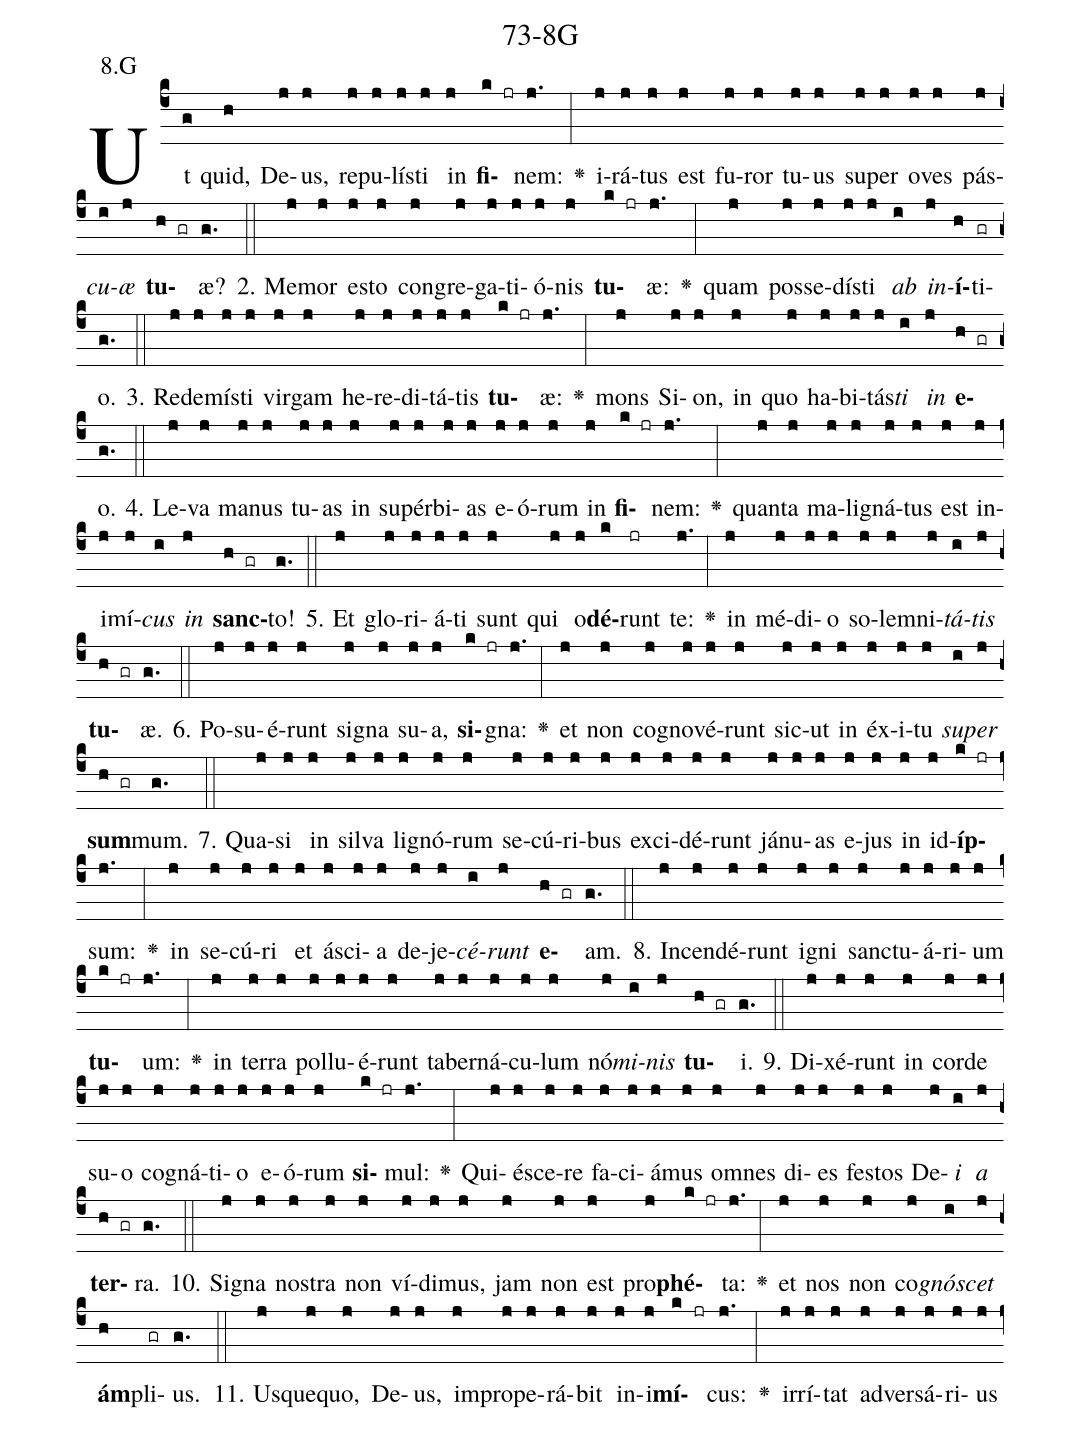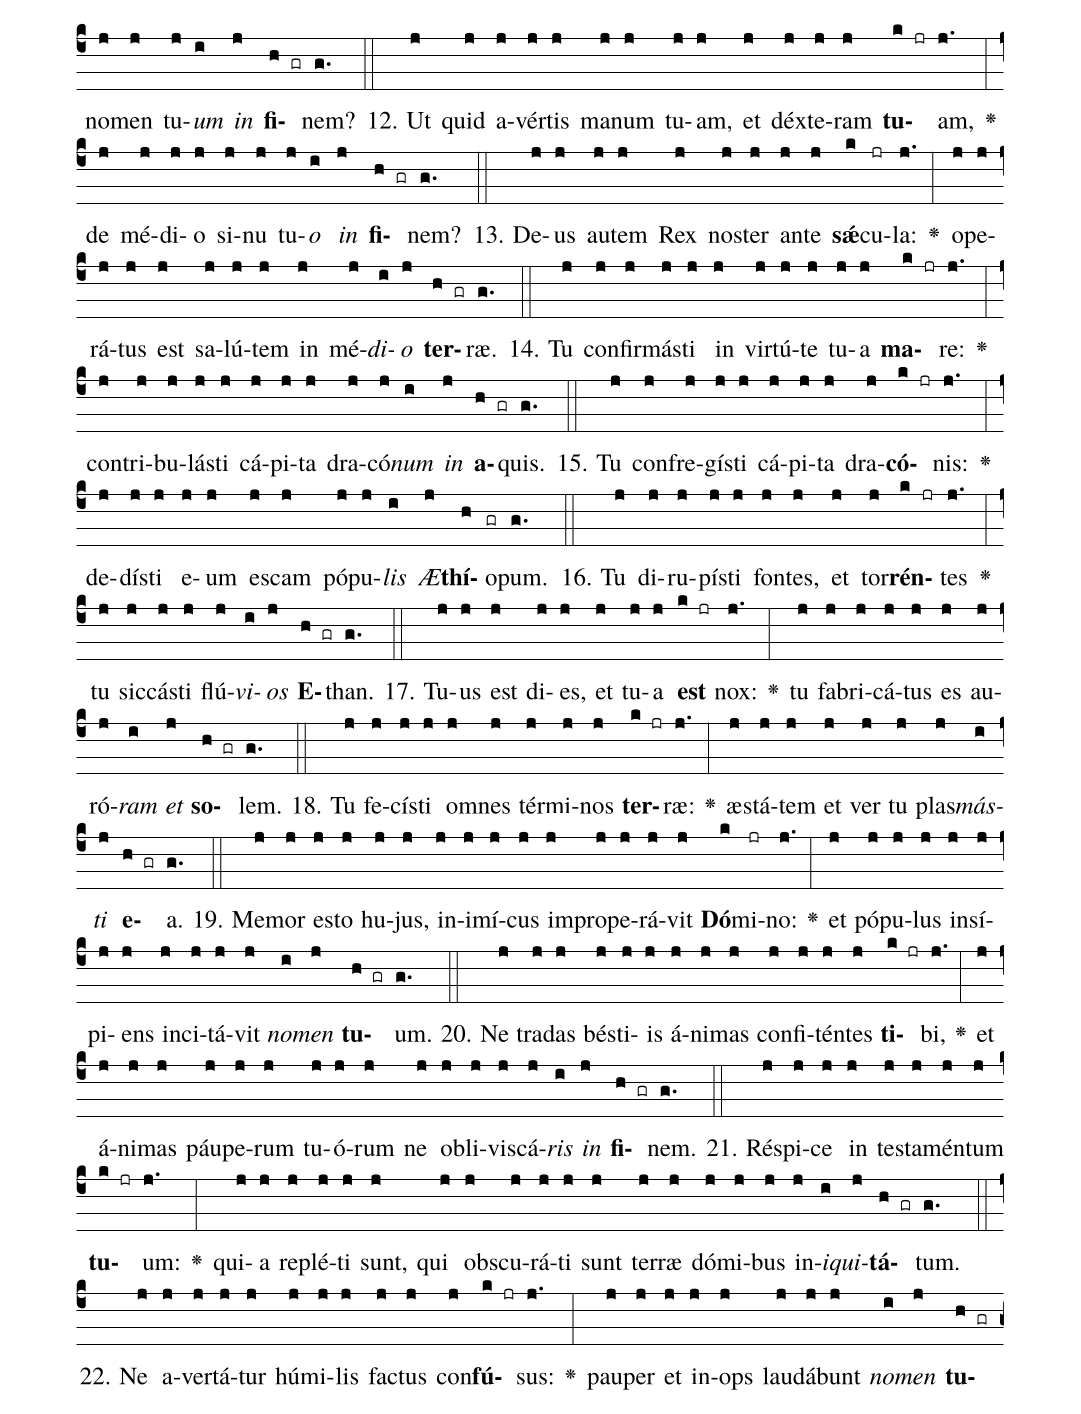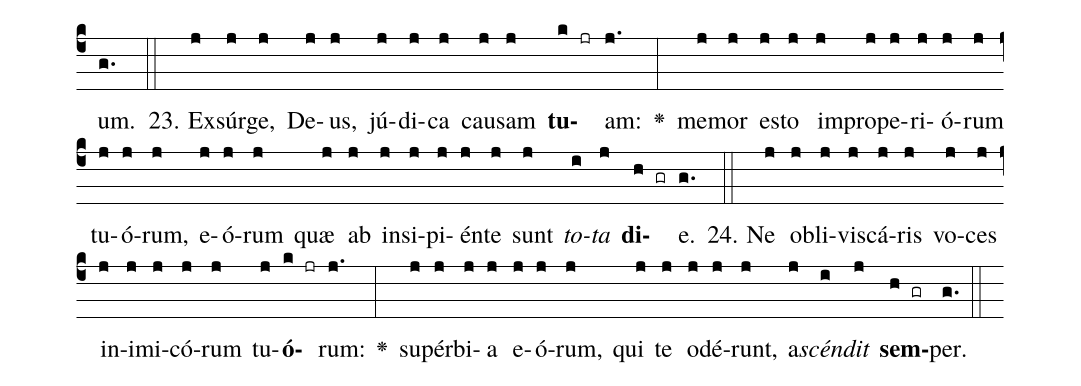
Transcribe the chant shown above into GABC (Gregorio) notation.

name: 73-8G;
annotation: 8.G;
%%
(c4)Ut(g) quid,(h) De(j)us,(j) re(j)pu(j)lís(j)ti(j) in(j) <b>fi</b>(k jr)nem:(j.) <v>\greheightstar</v>(:) i(j)rá(j)tus(j) est(j) fu(j)ror(j) tu(j)us(j) su(j)per(j) o(j)ves(j) pás(j)<i>cu</i>(i)<i>æ</i>(j) <b>tu</b>(h gr)æ?(g.) (::)
2. Me(j)mor(j) es(j)to(j) con(j)gre(j)ga(j)ti(j)ó(j)nis(j) <b>tu</b>(k jr)æ:(j.) <v>\greheightstar</v>(:) quam(j) pos(j)se(j)dís(j)ti(j) <i>ab</i>(i) <i>in</i>(j)<b>í</b>(h)ti(gr)o.(g.) (::)
3. Red(j)e(j)mís(j)ti(j) vir(j)gam(j) he(j)re(j)di(j)tá(j)tis(j) <b>tu</b>(k jr)æ:(j.) <v>\greheightstar</v>(:) mons(j) Si(j)on,(j) in(j) quo(j) ha(j)bi(j)tás(j)<i>ti</i>(i) <i>in</i>(j) <b>e</b>(h gr)o.(g.) (::)
4. Le(j)va(j) ma(j)nus(j) tu(j)as(j) in(j) su(j)pér(j)bi(j)as(j) e(j)ó(j)rum(j) in(j) <b>fi</b>(k jr)nem:(j.) <v>\greheightstar</v>(:) quan(j)ta(j) ma(j)li(j)gná(j)tus(j) est(j) in(j)i(j)mí(j)<i>cus</i>(i) <i>in</i>(j) <b>sanc</b>(h gr)to!(g.) (::)
5. Et(j) glo(j)ri(j)á(j)ti(j) sunt(j) qui(j) o(j)<b>dé</b>(k)runt(jr) te:(j.) <v>\greheightstar</v>(:) in(j) mé(j)di(j)o(j) so(j)lem(j)ni(j)<i>tá</i>(i)<i>tis</i>(j) <b>tu</b>(h gr)æ.(g.) (::)
6. Po(j)su(j)é(j)runt(j) si(j)gna(j) su(j)a,(j) <b>si</b>(k jr)gna:(j.) <v>\greheightstar</v>(:) et(j) non(j) co(j)gno(j)vé(j)runt(j) sic(j)ut(j) in(j) éx(j)i(j)tu(j) <i>su</i>(i)<i>per</i>(j) <b>sum</b>(h gr)mum.(g.) (::)
7. Qua(j)si(j) in(j) sil(j)va(j) li(j)gnó(j)rum(j) se(j)cú(j)ri(j)bus(j) ex(j)ci(j)dé(j)runt(j) já(j)nu(j)as(j) e(j)jus(j) in(j) id(j)<b>íp</b>(k jr)sum:(j.) <v>\greheightstar</v>(:) in(j) se(j)cú(j)ri(j) et(j) á(j)sci(j)a(j) de(j)je(j)<i>cé</i>(i)<i>runt</i>(j) <b>e</b>(h gr)am.(g.) (::)
8. In(j)cen(j)dé(j)runt(j) i(j)gni(j) sanc(j)tu(j)á(j)ri(j)um(j) <b>tu</b>(k jr)um:(j.) <v>\greheightstar</v>(:) in(j) ter(j)ra(j) pol(j)lu(j)é(j)runt(j) ta(j)ber(j)ná(j)cu(j)lum(j) nó(j)<i>mi</i>(i)<i>nis</i>(j) <b>tu</b>(h gr)i.(g.) (::)
9. Di(j)xé(j)runt(j) in(j) cor(j)de(j) su(j)o(j) co(j)gná(j)ti(j)o(j) e(j)ó(j)rum(j) <b>si</b>(k jr)mul:(j.) <v>\greheightstar</v>(:) Qui(j)é(j)sce(j)re(j) fa(j)ci(j)á(j)mus(j) om(j)nes(j) di(j)es(j) fes(j)tos(j) De(j)<i>i</i>(i) <i>a</i>(j) <b>ter</b>(h gr)ra.(g.) (::)
10. Si(j)gna(j) nos(j)tra(j) non(j) ví(j)di(j)mus,(j) jam(j) non(j) est(j) pro(j)<b>phé</b>(k jr)ta:(j.) <v>\greheightstar</v>(:) et(j) nos(j) non(j) co(j)<i>gnó</i>(i)<i>scet</i>(j) <b>ám</b>(h)pli(gr)us.(g.) (::)
11. Us(j)que(j)quo,(j) De(j)us,(j) im(j)pro(j)pe(j)rá(j)bit(j) in(j)i(j)<b>mí</b>(k jr)cus:(j.) <v>\greheightstar</v>(:) ir(j)rí(j)tat(j) ad(j)ver(j)sá(j)ri(j)us(j) no(j)men(j) tu(j)<i>um</i>(i) <i>in</i>(j) <b>fi</b>(h gr)nem?(g.) (::)
12. Ut(j) quid(j) a(j)vér(j)tis(j) ma(j)num(j) tu(j)am,(j) et(j) déx(j)te(j)ram(j) <b>tu</b>(k jr)am,(j.) <v>\greheightstar</v>(:) de(j) mé(j)di(j)o(j) si(j)nu(j) tu(j)<i>o</i>(i) <i>in</i>(j) <b>fi</b>(h gr)nem?(g.) (::)
13. De(j)us(j) au(j)tem(j) Rex(j) nos(j)ter(j) an(j)te(j) <b>sǽ</b>(k)cu(jr)la:(j.) <v>\greheightstar</v>(:) o(j)pe(j)rá(j)tus(j) est(j) sa(j)lú(j)tem(j) in(j) mé(j)<i>di</i>(i)<i>o</i>(j) <b>ter</b>(h gr)ræ.(g.) (::)
14. Tu(j) con(j)fir(j)más(j)ti(j) in(j) vir(j)tú(j)te(j) tu(j)a(j) <b>ma</b>(k jr)re:(j.) <v>\greheightstar</v>(:) con(j)tri(j)bu(j)lás(j)ti(j) cá(j)pi(j)ta(j) dra(j)có(j)<i>num</i>(i) <i>in</i>(j) <b>a</b>(h gr)quis.(g.) (::)
15. Tu(j) con(j)fre(j)gís(j)ti(j) cá(j)pi(j)ta(j) dra(j)<b>có</b>(k jr)nis:(j.) <v>\greheightstar</v>(:) de(j)dís(j)ti(j) e(j)um(j) es(j)cam(j) pó(j)pu(j)<i>lis</i>(i) <i>Æ</i>(j)<b>thí</b>(h)o(gr)pum.(g.) (::)
16. Tu(j) di(j)ru(j)pís(j)ti(j) fon(j)tes,(j) et(j) tor(j)<b>rén</b>(k jr)tes(j.) <v>\greheightstar</v>(:) tu(j) sic(j)cás(j)ti(j) flú(j)<i>vi</i>(i)<i>os</i>(j) <b>E</b>(h gr)than.(g.) (::)
17. Tu(j)us(j) est(j) di(j)es,(j) et(j) tu(j)a(j) <b>est</b>(k jr) nox:(j.) <v>\greheightstar</v>(:) tu(j) fa(j)bri(j)cá(j)tus(j) es(j) au(j)ró(j)<i>ram</i>(i) <i>et</i>(j) <b>so</b>(h gr)lem.(g.) (::)
18. Tu(j) fe(j)cís(j)ti(j) om(j)nes(j) tér(j)mi(j)nos(j) <b>ter</b>(k jr)ræ:(j.) <v>\greheightstar</v>(:) æs(j)tá(j)tem(j) et(j) ver(j) tu(j) plas(j)<i>más</i>(i)<i>ti</i>(j) <b>e</b>(h gr)a.(g.) (::)
19. Me(j)mor(j) es(j)to(j) hu(j)jus,(j) in(j)i(j)mí(j)cus(j) im(j)pro(j)pe(j)rá(j)vit(j) <b>Dó</b>(k)mi(jr)no:(j.) <v>\greheightstar</v>(:) et(j) pó(j)pu(j)lus(j) in(j)sí(j)pi(j)ens(j) in(j)ci(j)tá(j)vit(j) <i>no</i>(i)<i>men</i>(j) <b>tu</b>(h gr)um.(g.) (::)
20. Ne(j) tra(j)das(j) bés(j)ti(j)is(j) á(j)ni(j)mas(j) con(j)fi(j)tén(j)tes(j) <b>ti</b>(k jr)bi,(j.) <v>\greheightstar</v>(:) et(j) á(j)ni(j)mas(j) páu(j)pe(j)rum(j) tu(j)ó(j)rum(j) ne(j) ob(j)li(j)vis(j)cá(j)<i>ris</i>(i) <i>in</i>(j) <b>fi</b>(h gr)nem.(g.) (::)
21. Ré(j)spi(j)ce(j) in(j) tes(j)ta(j)mén(j)tum(j) <b>tu</b>(k jr)um:(j.) <v>\greheightstar</v>(:) qui(j)a(j) re(j)plé(j)ti(j) sunt,(j) qui(j) obs(j)cu(j)rá(j)ti(j) sunt(j) ter(j)ræ(j) dó(j)mi(j)bus(j) in(j)<i>i</i>(i)<i>qui</i>(j)<b>tá</b>(h gr)tum.(g.) (::)
22. Ne(j) a(j)ver(j)tá(j)tur(j) hú(j)mi(j)lis(j) fac(j)tus(j) con(j)<b>fú</b>(k jr)sus:(j.) <v>\greheightstar</v>(:) pau(j)per(j) et(j) in(j)ops(j) lau(j)dá(j)bunt(j) <i>no</i>(i)<i>men</i>(j) <b>tu</b>(h gr)um.(g.) (::)
23. Ex(j)súr(j)ge,(j) De(j)us,(j) jú(j)di(j)ca(j) cau(j)sam(j) <b>tu</b>(k jr)am:(j.) <v>\greheightstar</v>(:) me(j)mor(j) es(j)to(j) im(j)pro(j)pe(j)ri(j)ó(j)rum(j) tu(j)ó(j)rum,(j) e(j)ó(j)rum(j) quæ(j) ab(j) in(j)si(j)pi(j)én(j)te(j) sunt(j) <i>to</i>(i)<i>ta</i>(j) <b>di</b>(h gr)e.(g.) (::)
24. Ne(j) ob(j)li(j)vis(j)cá(j)ris(j) vo(j)ces(j) in(j)i(j)mi(j)có(j)rum(j) tu(j)<b>ó</b>(k jr)rum:(j.) <v>\greheightstar</v>(:) su(j)pér(j)bi(j)a(j) e(j)ó(j)rum,(j) qui(j) te(j) o(j)dé(j)runt,(j) a(j)<i>scén</i>(i)<i>dit</i>(j) <b>sem</b>(h gr)per.(g.) (::)
